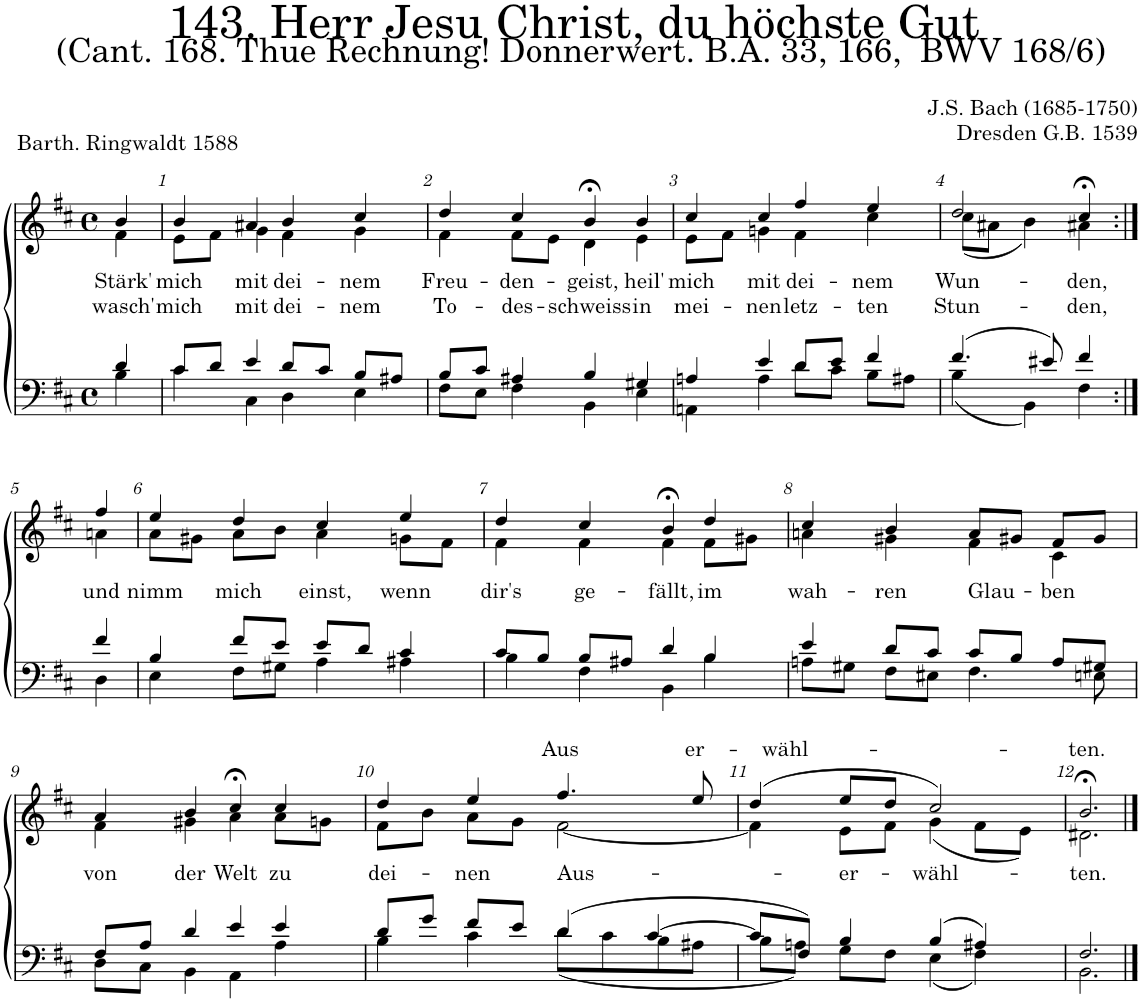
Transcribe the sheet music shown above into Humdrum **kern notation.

**kern	**kern	**text	**text
*part2	*part1	*part1	*part1
*staff2	*staff1	*staff1	*staff1
*I"Tenor/Bass	*I"Soprano/Alto	*	*
*clefF4	*clefG2	*	*
*k[f#c#]	*k[f#c#]	*	*
*M4/4	*M4/4	*	*
*met(c)	*met(c)	*	*
=	=	=	=
*^	*	*	*
!	!	!	!LO:LY:b	!LO:LY:b
*	*	*^	*	*
4d/	4B\	4b/	4f#\	Stärk'	wasch'
=1	=1	=1	=1	=1	=1
!	!	!	!	!LO:LY:b	!LO:LY:b
8c#/L	4c#\	4b/	8e\L	mich	mich
8d/J	.	.	8f#\J	.	.
!	!	!	!	!LO:LY:b	!LO:LY:b
4e/	4C#\	4a#X/	4g\	mit	mit
!	!	!	!	!LO:LY:b	!LO:LY:b
8d/L	4D\	4b/	4f#\	dei-	dei-
8c#/J	.	.	.	.	.
!	!	!	!	!LO:LY:b	!LO:LY:b
8B/L	4E\	4cc#/	4g\	-nem	-nem
8A#X/J	.	.	.	.	.
=2	=2	=2	=2	=2	=2
!	!	!	!	!LO:LY:b	!LO:LY:b
8B/L	8F#\L	4dd/	4f#\	Freu-	To-
8c#/J	8E\J	.	.	.	.
!	!	!	!	!LO:LY:b	!LO:LY:b
4A#X/	4F#\	4cc#/	8f#\L	-den-	-des-
.	.	.	8e\J	.	.
!	!	!	!	!LO:LY:b	!LO:LY:b
4B/	4BB\	4b;<,/	4d\	-geist,	-schweiss
!	!	!	!	!LO:LY:b	!LO:LY:b
4G#X/	4E\	4b/	4e\	heil'	in
=3	=3	=3	=3	=3	=3
!	!	!	!	!LO:LY:b	!LO:LY:b
4An/	4AAn\	4cc#/	8e\L	mich	mei-
.	.	.	8f#\J	.	.
!	!	!	!	!LO:LY:b	!LO:LY:b
4e/	4A\	4cc#/	4gn\	mit	-nen
!	!	!	!	!LO:LY:b	!LO:LY:b
8d/L	8d\L	4ff#/	4f#\	dei-	letz-
8e/J	8c#\J	.	.	.	.
!	!	!	!	!LO:LY:b	!LO:LY:b
4f#/	8B\L	4ee/	4cc#\	-nem	-ten
.	8A#X\J	.	.	.	.
=4	=4	=4	=4	=4	=4
!	!	!	!	!LO:LY:b	!LO:LY:b
(4.f#/	(4B\	2dd/	(8cc#\L	Wun-	Stun-
.	.	.	8a#X\J	.	.
.	4BB\)	.	4b\)	.	.
8e#X/)	.	.	.	.	.
!	!	!	!	!LO:LY:b	!LO:LY:b
4f#/	4F#\	4cc#;<,/	4a#X\	-den,	-den,
!!LO:LB:g=z	!!
=5:|!	=5:|!	=5:|!	=5:|!	=5:|!	=5:|!
!	!	!	!	!LO:LY:b	!
4f#/	4D\	4ff#/	4an\	und	.
=6	=6	=6	=6	=6	=6
!	!	!	!	!LO:LY:b	!
4B/	4E\	4ee/	8a\L	nimm	.
.	.	.	8g#X\J	.	.
!	!	!	!	!LO:LY:b	!
8f#/L	8F#\L	4dd/	8a\L	mich	.
8e/J	8G#X\J	.	8b\J	.	.
!	!	!	!	!LO:LY:b	!
8e/L	4A\	4cc#/	4a\	einst,	.
8d/J	.	.	.	.	.
!	!	!	!	!LO:LY:b	!
4c#/	4A#X\	4ee/	8gn\L	wenn	.
.	.	.	8f#\J	.	.
=7	=7	=7	=7	=7	=7
!	!	!	!	!LO:LY:b	!
8c#/L	4B\	4dd/	4f#\	dir's	.
8B/J	.	.	.	.	.
!	!	!	!	!LO:LY:b	!
8B/L	4F#\	4cc#/	4f#\	ge-	.
8A#X/J	.	.	.	.	.
!	!	!	!	!LO:LY:b	!
4d/	4BB\	4b;<,/	4f#\	-fällt,	.
!	!	!	!	!LO:LY:b	!
4B/	4B\	4dd/	8f#\L	im	.
.	.	.	8g#X\J	.	.
=8	=8	=8	=8	=8	=8
!	!	!	!	!LO:LY:b	!
4e/	8An\L	4cc#/	4an\	wah-	.
.	8G#X\J	.	.	.	.
!	!	!	!	!LO:LY:b	!
8d/L	8F#\L	4b/	4g#X\	-ren	.
8c#/J	8E#X\J	.	.	.	.
!	!	!	!	!LO:LY:b	!
8c#/L	4.F#\	8a/L	4f#\	Glau-	.
8B/J	.	8g#X/J	.	.	.
!	!	!	!	!LO:LY:b	!
8A/L	.	8f#/L	4c#\	-ben	.
8G#X/J	8En\	8g#/J	.	.	.
!!LO:LB:g=z	!!
=9	=9	=9	=9	=9	=9
!	!	!	!	!LO:LY:b	!
8F#/L	8D\L	4a/	4f#\	von	.
8A/J	8C#\J	.	.	.	.
!	!	!	!	!LO:LY:b	!
4d/	4BB\	4b/	4g#X\	der	.
!	!	!	!	!LO:LY:b	!
4e/	4AA\	4cc#;<,/	4a\	Welt	.
!	!	!	!	!LO:LY:b	!
4e/	4A\	4cc#/	8a\L	zu	.
.	.	.	8gn\J	.	.
=10	=10	=10	=10	=10	=10
!	!	!	!	!LO:LY:b	!
8d/L	4B\	4dd/	8f#\L	dei-	.
8g/J	.	.	8b\J	.	.
!	!	!	!	!LO:LY:b	!
8f#/L	4c#\	4ee/	8a\L	-nen	.
8e/J	.	.	8g\J	.	.
!	!	!	!	!LO:LY:b	!LO:LY:a
(4d/	(8d\L	4.ff#/	[2f#\	Aus-	Aus
.	8c#\	.	.	.	.
[4c#/	8B\	.	.	.	.
!	!	!	!	!	!LO:LY:a
.	8A#X\J	8ee/	.	.	er-
=11	=11	=11	=11	=11	=11
!	!	!	!	!	!LO:LY:a
8c#/L]	8B\L	(4dd/	4f#\]	.	-wähl-
8F#/J)	8An\J)	.	.	.	.
!	!	!	!	!LO:LY:b	!
4B/	8G\L	8ee/L	8e\L	-er-	.
.	8F#\J	8dd/J	8f#\J	.	.
!	!	!	!	!LO:LY:b	!
(4B/	(4E\	2cc#/)	(4g\	-wähl-	.
4A#X/)	4F#\)	.	8f#\L	.	.
.	.	.	8e\J)	.	.
=12	=12	=12	=12	=12	=12
!	!	!	!	!LO:LY:b	!LO:LY:a
2.F#/	2.BB\	2.b;</	2.d#X\	-ten.	-ten.
*v	*v	*	*	*	*
*	*v	*v	*	*
==	==	==	==
*-	*-	*-	*-
